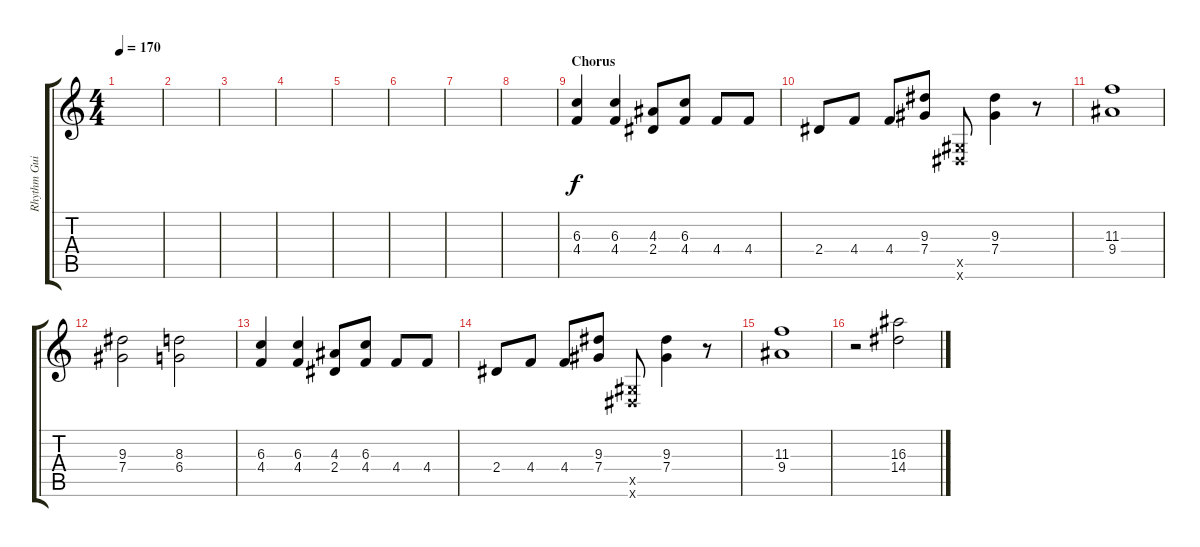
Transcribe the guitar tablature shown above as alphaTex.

\track ("Rhythm Guitar 2" "Rhythm Gui") {instrument distortionguitar}
\staff {score tabs}
\tuning (Eb4 Bb3 Gb3 Db3 Ab2 Eb2) {hide}
\ts (4 4)
\tempo 170
\clef g2
\ks c
|
|
|
|
|
|
|
|
\section ("" "Chorus")
(6.3 4.4).4 (6.3 4.4).4 (4.3 2.4).8 (6.3 4.4).8 4.4.8 4.4.8 |
2.4.8 4.4.8 4.4.8 (9.3 7.4).8 (0.5{x} 0.6{x}).8 (9.3 7.4).4 r.8 |
(11.3 9.4).1 |
(9.3 7.4).2 (8.3 6.4).2 |
(6.3 4.4).4 (6.3 4.4).4 (4.3 2.4).8 (6.3 4.4).8 4.4.8 4.4.8 |
2.4.8 4.4.8 4.4.8 (9.3 7.4).8 (0.5{x} 0.6{x}).8 (9.3 7.4).4 r.8 |
(11.3 9.4).1 |
r.2 (16.3 14.4).2
